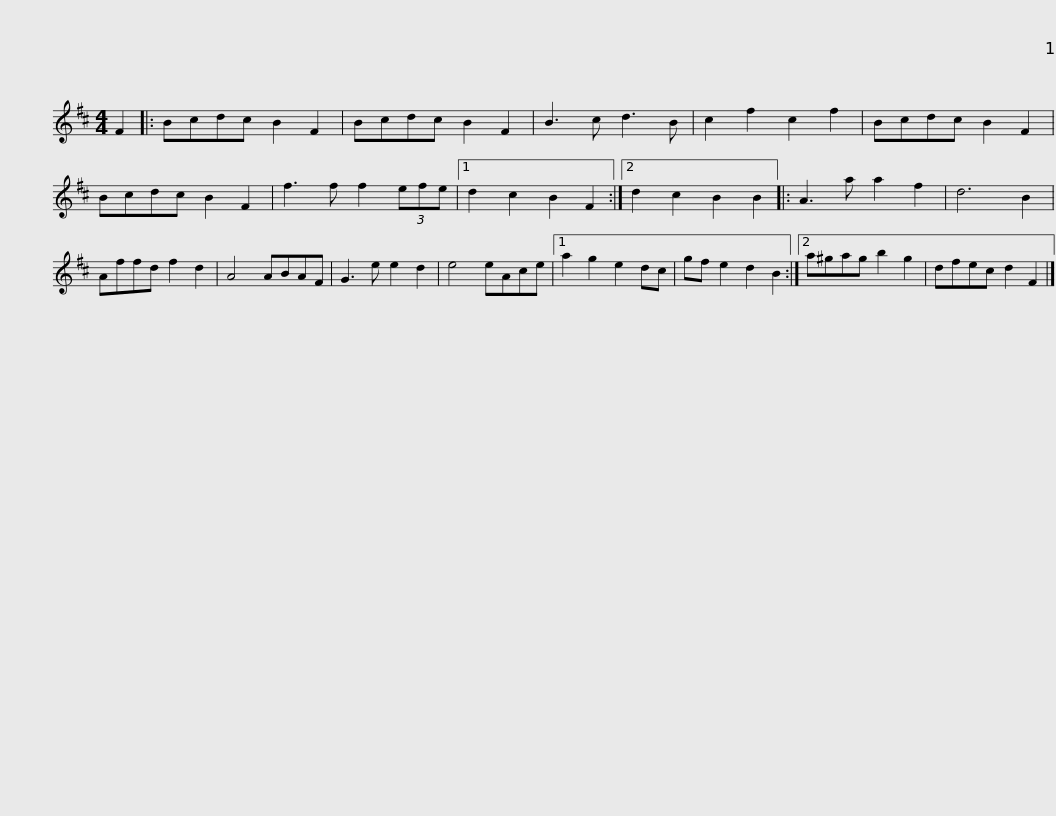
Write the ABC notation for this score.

X:1
L:1/8
M:4/4
I:linebreak $
K:Bmin
V:1 treble
V:1
 F2 |: Bcdc B2 F2 | Bcdc B2 F2 | B3 c d3 B | c2 f2 c2 f2 | %5
 Bcdc B2 F2 | Bcdc B2 F2 | f3 f f2 (3efe |1$ d2 c2 B2 F2 :|2 d2 c2 B2 B2 |: %10
 A3 a a2 f2 | d6 B2 | Affd f2 d2 | A4 ABAF | G3 e e2 d2 | %15
 e4 eAce |1$ a2 g2 e2 dc | gf e2 d2 B2 :|2 a^gag b2 g2 | dfec d2 F2 |] %20
